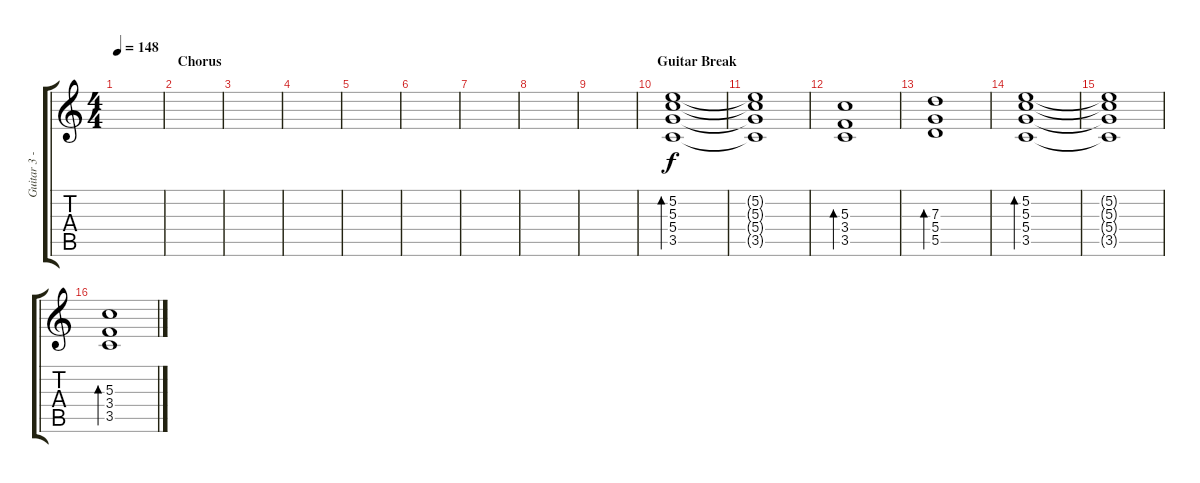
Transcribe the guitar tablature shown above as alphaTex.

\track ("Guitar 3 - Clean" "Guitar 3 -") {instrument electricguitarclean}
\staff {score tabs}
\tuning (E4 B3 G3 D3 A2 E2) {hide}
\ts (4 4)
\tempo 148
\clef g2
\ks c
|
\section ("" "Chorus")
|
|
|
|
|
|
|
|
\section ("" "Guitar Break")
(5.2 5.3 5.4 3.5).1{bd 120} |
(5.2{t} 5.3{t} 5.4{t} 3.5{t}).1 |
(5.3 3.4 3.5).1{bd 120} |
(7.3 5.4 5.5).1{bd 120} |
(5.2 5.3 5.4 3.5).1{bd 120} |
(5.2{t} 5.3{t} 5.4{t} 3.5{t}).1 |
(5.3 3.4 3.5).1{bd 120}
